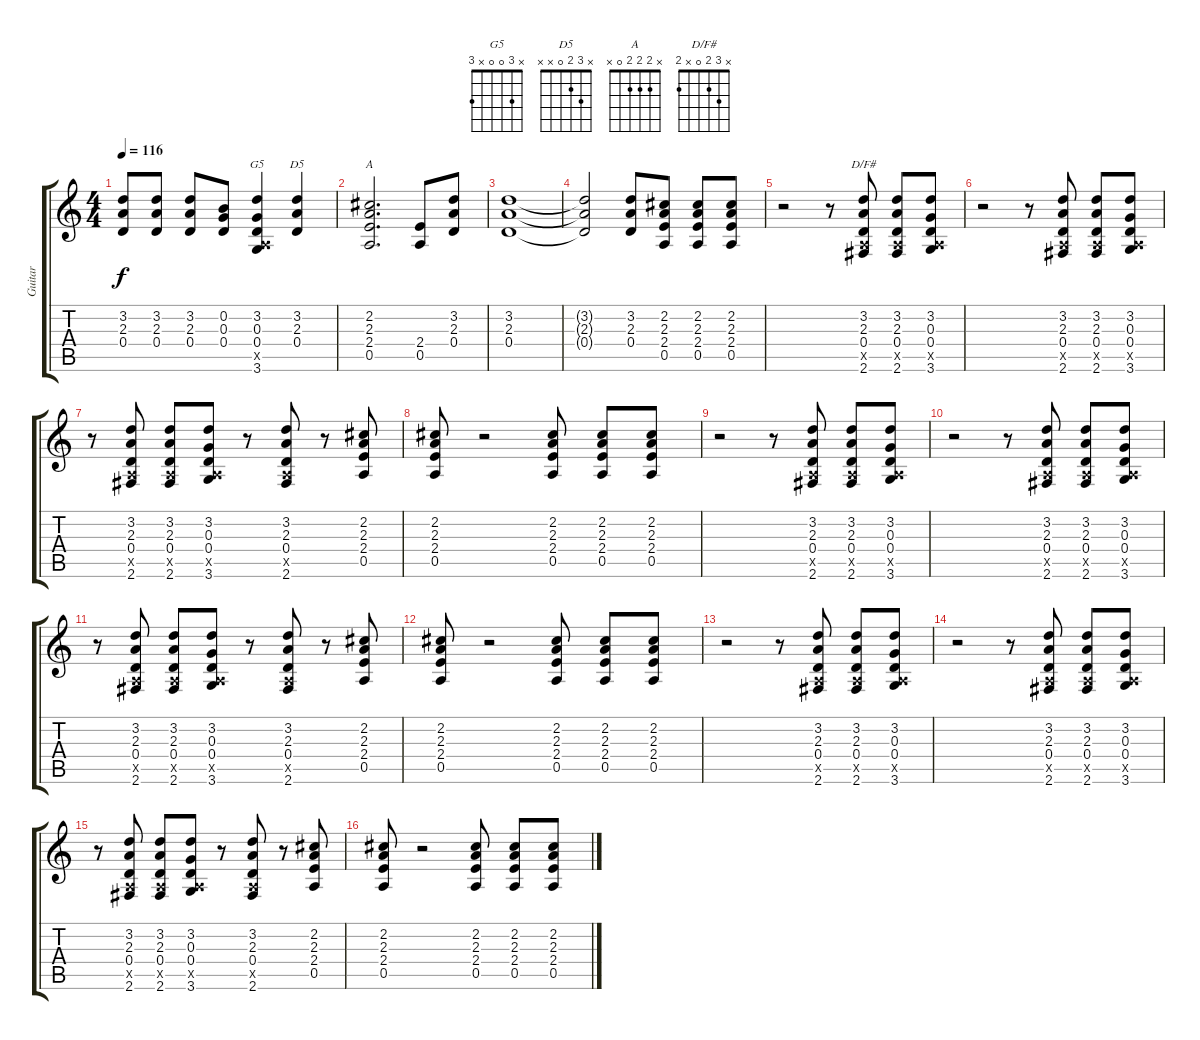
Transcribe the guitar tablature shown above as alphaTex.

\track ("Guitar" "Guitar") {instrument overdrivenguitar}
\staff {score tabs}
\tuning (E4 B3 G3 D3 A2 E2) {hide}
\chord ("G5" x 3 0 0 x 3)
\chord ("D5" x 3 2 0 x x)
\chord ("A" x 2 2 2 0 x)
\chord ("D/F#" x 3 2 0 x 2)
\ts (4 4)
\tempo 116
\clef g2
\ks c
(3.2{t} 2.3{t} 0.4{t}).8{dy f} (3.2 2.3 0.4).8 (3.2 2.3 0.4).8 (0.2 0.3 0.4).8 (3.2 0.3 0.4 0.5{x} 3.6).4{ch "G5"} (3.2 2.3 0.4).4{ch "D5"} |
(2.2 2.3 2.4 0.5).2{d ch "A"} (2.4 0.5).8 (3.2 2.3 0.4).8 |
(3.2 2.3 0.4).1 |
(3.2{t} 2.3{t} 0.4{t}).2 (3.2 2.3 0.4).8 (2.2 2.3 2.4 0.5).8 (2.2 2.3 2.4 0.5).8 (2.2 2.3 2.4 0.5).8 |
r.2 r.8 (3.2 2.3 0.4 0.5{x} 2.6).8{ch "D/F#"} (3.2 2.3 0.4 0.5{x} 2.6).8 (3.2 0.3 0.4 0.5{x} 3.6).8 |
r.2 r.8 (3.2 2.3 0.4 0.5{x} 2.6).8 (3.2 2.3 0.4 0.5{x} 2.6).8 (3.2 0.3 0.4 0.5{x} 3.6).8 |
r.8 (3.2 2.3 0.4 0.5{x} 2.6).8 (3.2 2.3 0.4 0.5{x} 2.6).8 (3.2 0.3 0.4 0.5{x} 3.6).8 r.8 (3.2 2.3 0.4 0.5{x} 2.6).8 r.8 (2.2 2.3 2.4 0.5).8 |
(2.2 2.3 2.4 0.5).8 r.2 (2.2 2.3 2.4 0.5).8 (2.2 2.3 2.4 0.5).8 (2.2 2.3 2.4 0.5).8 |
r.2 r.8 (3.2 2.3 0.4 0.5{x} 2.6).8 (3.2 2.3 0.4 0.5{x} 2.6).8 (3.2 0.3 0.4 0.5{x} 3.6).8 |
r.2 r.8 (3.2 2.3 0.4 0.5{x} 2.6).8 (3.2 2.3 0.4 0.5{x} 2.6).8 (3.2 0.3 0.4 0.5{x} 3.6).8 |
r.8 (3.2 2.3 0.4 0.5{x} 2.6).8 (3.2 2.3 0.4 0.5{x} 2.6).8 (3.2 0.3 0.4 0.5{x} 3.6).8 r.8 (3.2 2.3 0.4 0.5{x} 2.6).8 r.8 (2.2 2.3 2.4 0.5).8 |
(2.2 2.3 2.4 0.5).8 r.2 (2.2 2.3 2.4 0.5).8 (2.2 2.3 2.4 0.5).8 (2.2 2.3 2.4 0.5).8 |
r.2 r.8 (3.2 2.3 0.4 0.5{x} 2.6).8 (3.2 2.3 0.4 0.5{x} 2.6).8 (3.2 0.3 0.4 0.5{x} 3.6).8 |
r.2 r.8 (3.2 2.3 0.4 0.5{x} 2.6).8 (3.2 2.3 0.4 0.5{x} 2.6).8 (3.2 0.3 0.4 0.5{x} 3.6).8 |
r.8 (3.2 2.3 0.4 0.5{x} 2.6).8 (3.2 2.3 0.4 0.5{x} 2.6).8 (3.2 0.3 0.4 0.5{x} 3.6).8 r.8 (3.2 2.3 0.4 0.5{x} 2.6).8 r.8 (2.2 2.3 2.4 0.5).8 |
(2.2 2.3 2.4 0.5).8 r.2 (2.2 2.3 2.4 0.5).8 (2.2 2.3 2.4 0.5).8 (2.2 2.3 2.4 0.5).8
